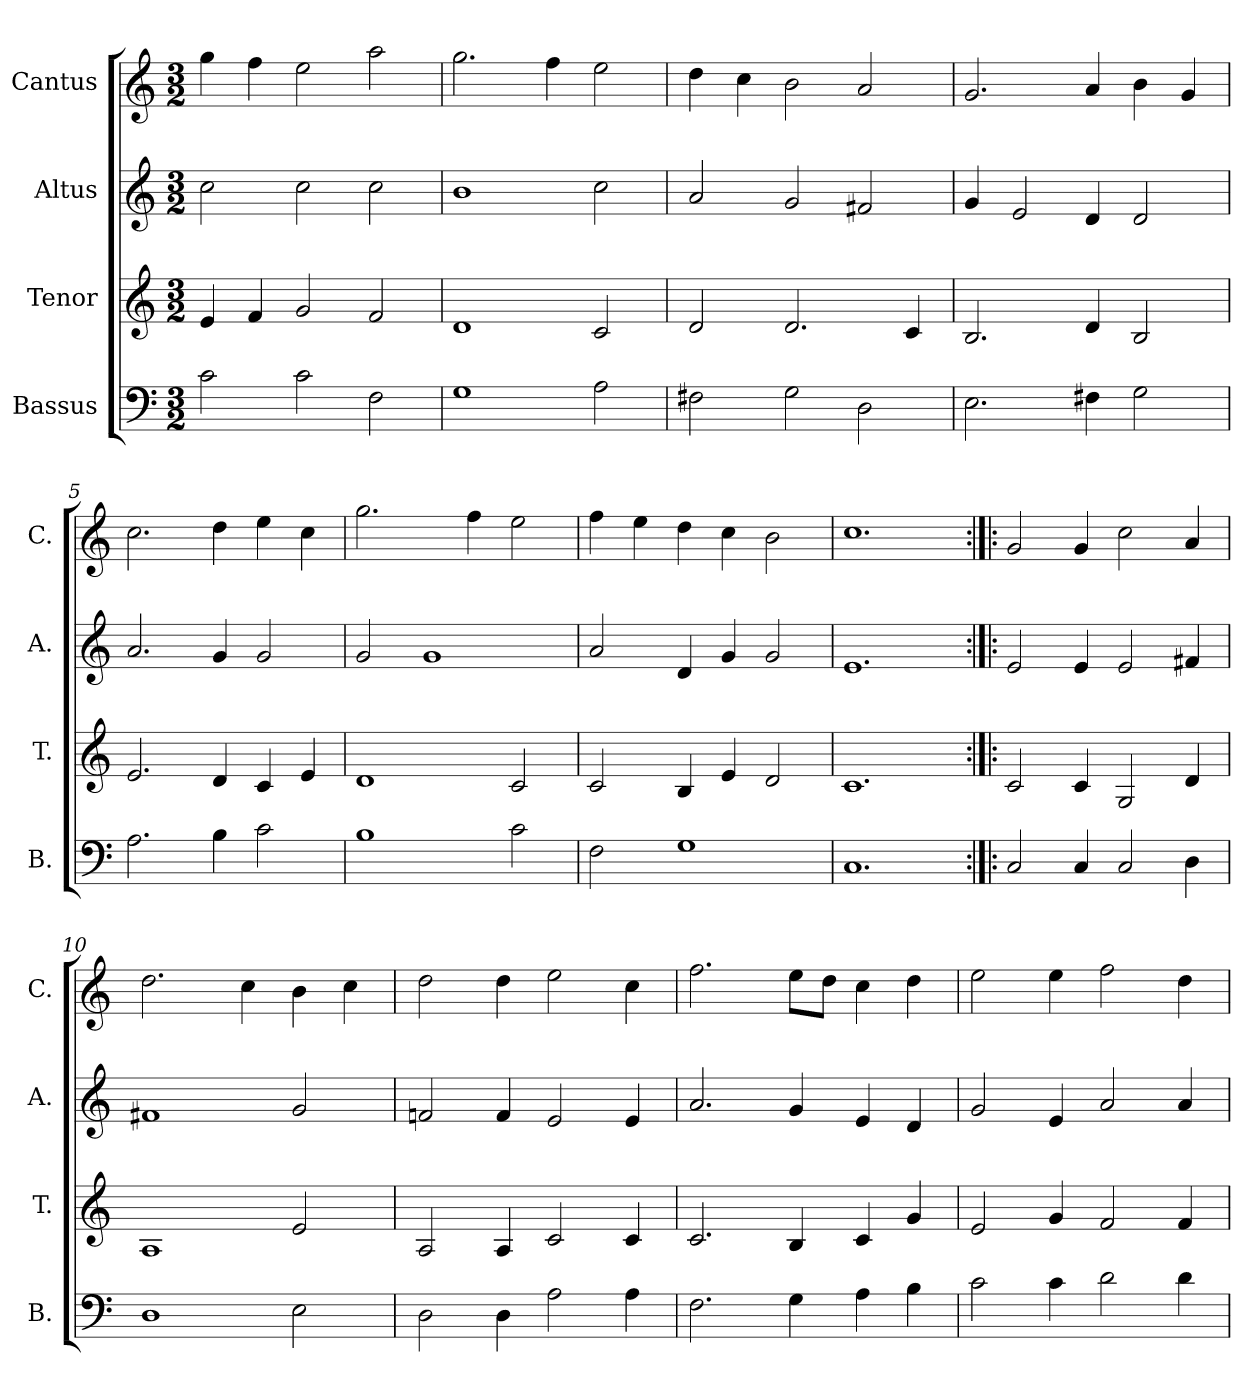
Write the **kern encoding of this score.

**kern	**kern	**kern	**kern
*part4	*part3	*part2	*part1
*staff4	*staff3	*staff2	*staff1
*I"Bassus	*I"Tenor	*I"Altus	*I"Cantus
*I'B.	*I'T.	*I'A.	*I'C.
*clefF4	*clefG2	*clefG2	*clefG2
*k[]	*k[]	*k[]	*k[]
*C:	*C:	*C:	*C:
*M3/2	*M3/2	*M3/2	*M3/2
=1	=1	=1	=1
2c\	4e/	2cc\	4gg\
.	4f/	.	4ff\
2c\	2g/	2cc\	2ee\
2F\	2f/	2cc\	2aa\
=2	=2	=2	=2
1G\	1d/	1b\	2.gg\
.	.	.	4ff\
2A\	2c/	2cc\	2ee\
=3	=3	=3	=3
2F#X\	2d/	2a/	4dd\
.	.	.	4cc\
2G\	2.d/	2g/	2b\
2D\	.	2f#X/	2a/
.	4c/	.	.
=4	=4	=4	=4
2.E\	2.B/	4g/	2.g/
.	.	2e/	.
4F#X\	4d/	4d/	4a/
2G\	2B/	2d/	4b\
.	.	.	4g/
=5	=5	=5	=5
2.A\	2.e/	2.a/	2.cc\
4B\	4d/	4g/	4dd\
2c\	4c/	2g/	4ee\
.	4e/	.	4cc\
=6	=6	=6	=6
1B\	1d/	2g/	2.gg\
.	.	1g/	.
.	.	.	4ff\
2c\	2c/	.	2ee\
=7	=7	=7	=7
2F\	2c/	2a/	4ff\
.	.	.	4ee\
1G\	4B/	4d/	4dd\
.	4e/	4g/	4cc\
.	2d/	2g/	2b\
=8	=8	=8	=8
1.C/	1.c/	1.e/	1.cc\
=9:|!|:	=9:|!|:	=9:|!|:	=9:|!|:
2C/	2c/	2e/	2g/
4C/	4c/	4e/	4g/
2C/	2G/	2e/	2cc\
4D\	4d/	4f#X/	4a/
!!LO:LB:g=z
=10	=10	=10	=10
1D\	1A/	1f#X/	2.dd\
.	.	.	4cc\
2E\	2e/	2g/	4b\
.	.	.	4cc\
=11	=11	=11	=11
2D\	2A/	2fn/	2dd\
4D\	4A/	4f/	4dd\
2A\	2c/	2e/	2ee\
4A\	4c/	4e/	4cc\
=12	=12	=12	=12
2.F\	2.c/	2.a/	2.ff\
4G\	4B/	4g/	8ee\L
.	.	.	8dd\J
4A\	4c/	4e/	4cc\
4B\	4g/	4d/	4dd\
=13	=13	=13	=13
2c\	2e/	2g/	2ee\
4c\	4g/	4e/	4ee\
2d\	2f/	2a/	2ff\
4d\	4f/	4a/	4dd\
=	=	=	=
*-	*-	*-	*-
